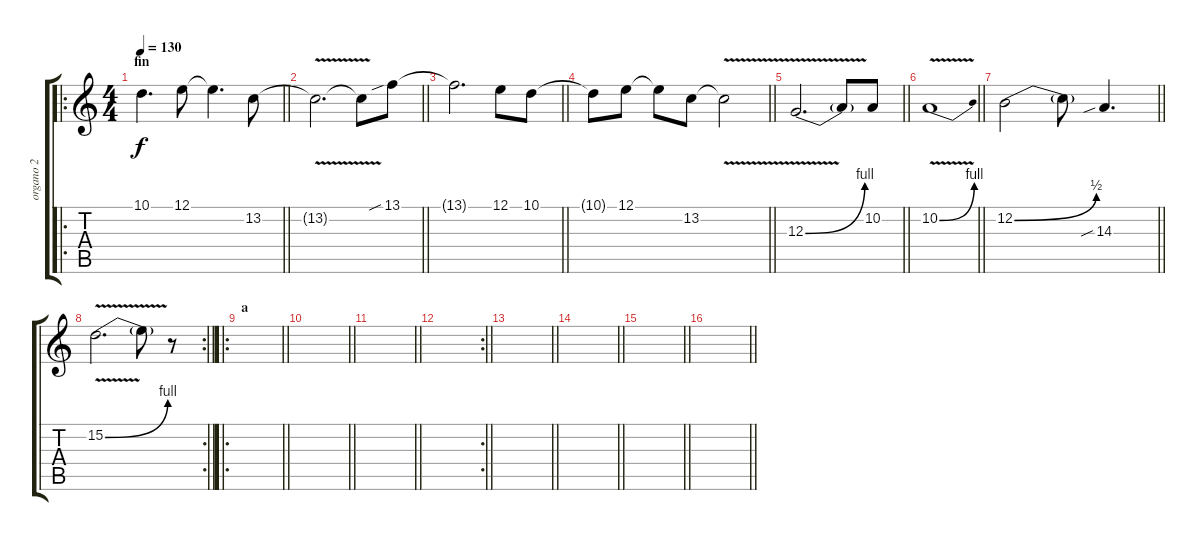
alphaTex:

\track ("organo 2" "organo 2") {instrument stringensemble2}
\staff {score tabs}
\tuning (E4 B3 G3 D3 A2 E2) {hide}
\ro
\ts (4 4)
\section ("" "fin")
\tempo 130
\clef g2
\barLineRight lightlight
\ks c
10.1.4{d dy f} 12.1.8 12.1{t}.4{d} 13.2.8 |
\barLineRight lightlight
13.2{v t}.2{d} 13.2{t}.8 13.1{sib}.8 |
\barLineRight lightlight
13.1{t}.2{d} 12.1.8 10.1.8 |
\barLineRight lightlight
10.1{t}.8 12.1.8 12.1{t}.8 13.2.8 13.2{v t}.2 |
\barLineRight lightlight
12.3{be (bend 0 0 60 4) v}.2{d} 12.3{t}.8 10.2.8 |
\barLineRight lightlight
10.2{be (bend 0 0 60 4) v}.1 |
\barLineRight lightlight
12.2{be (bend 0 0 60 2)}.2 12.2{t}.8 14.3{sib}.4{d} |
\rc 2
\barLineRight lightlight
15.2{be (bend 0 0 60 4) v}.2{d} 15.2{t}.8 r.8 |
\ro
\section ("" "a")
\barLineRight lightlight
|
\barLineRight lightlight
|
\barLineRight lightlight
|
\rc 2
\barLineRight lightlight
|
\barLineRight lightlight
|
\barLineRight lightlight
|
\barLineRight lightlight
|
\barLineRight lightlight
